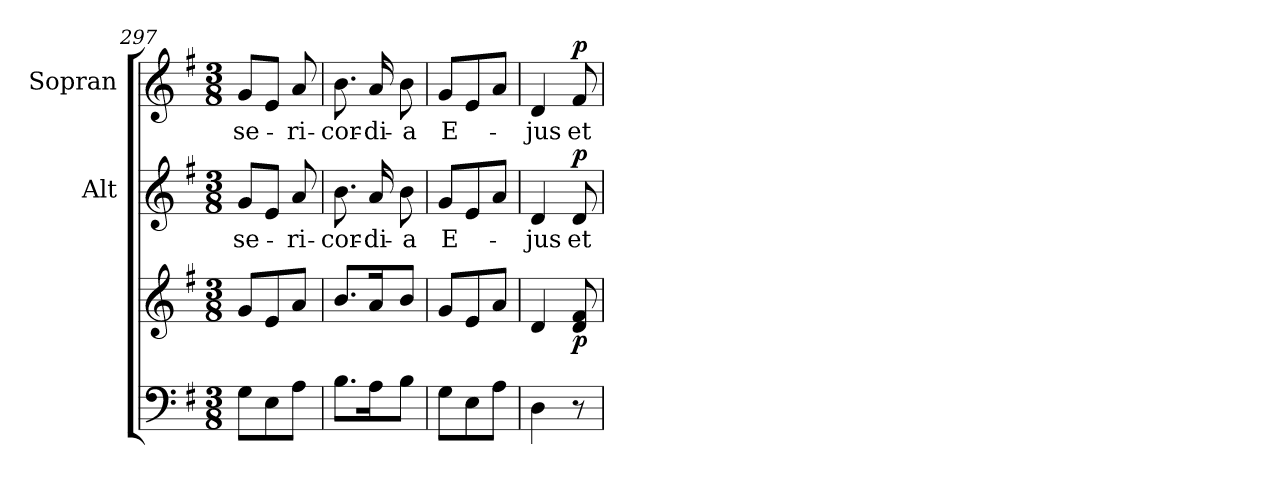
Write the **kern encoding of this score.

**kern	**kern	**dynam	**kern	**text	**dynam	**kern	**text	**dynam
*part3	*part3	*part3	*part2	*part2	*part2	*part1	*part1	*part1
*staff4	*staff3	*staff3/4	*staff2	*staff2	*staff2	*staff1	*staff1	*staff1
*	*	*	*I"Alt	*	*	*I"Sopran	*	*
*	*	*	*I'A.	*	*	*I'S.	*	*
*clefF4	*clefG2	*	*clefG2	*	*	*clefG2	*	*
*k[f#]	*k[f#]	*	*k[f#]	*	*	*k[f#]	*	*
*G:	*G:	*	*G:	*	*	*G:	*	*
*M3/8	*M3/8	*	*M3/8	*	*	*M3/8	*	*
=297	=297	=297	=297	=297	=297	=297	=297	=297
!	!	!	!	!LO:LY:b	!	!	!LO:LY:b	!
8G\L	8g/L	.	8g/L	-se-	.	8g/L	-se-	.
8E\	8e/	.	8e/J	.	.	8e/J	.	.
!	!	!	!	!LO:LY:b	!	!	!LO:LY:b	!
8A\J	8a/J	.	8a/	-ri-	.	8a/	-ri-	.
=298	=298	=298	=298	=298	=298	=298	=298	=298
!	!	!	!	!LO:LY:b	!	!	!LO:LY:b	!
8.B\L	8.b/L	.	8.b\	-cor-	.	8.b\	-cor-	.
!	!	!	!	!LO:LY:b	!	!	!LO:LY:b	!
16A\k	16a/k	.	16a/	-di-	.	16a/	-di-	.
!	!	!	!	!LO:LY:b	!	!	!LO:LY:b	!
8B\J	8b/J	.	8b\	-a	.	8b\	-a	.
=299	=299	=299	=299	=299	=299	=299	=299	=299
!	!	!	!	!LO:LY:b	!	!	!LO:LY:b	!
8G\L	8g/L	.	8g/L	E-	.	8g/L	E-	.
8E\	8e/	.	8e/	.	.	8e/	.	.
8A\J	8a/J	.	8a/J	.	.	8a/J	.	.
=300	=300	=300	=300	=300	=300	=300	=300	=300
!	!	!	!	!LO:LY:b	!	!	!LO:LY:b	!
4D\	4d/	.	4d/	-jus	.	4d/	-jus	.
!	!	!LO:DY:b	!	!LO:LY:b	!LO:DY:a	!	!LO:LY:b	!LO:DY:a
8r	8d/ 8f#/	p	8d/	et	p	8f#/	et	p
=	=	=	=	=	=	=	=	=
*-	*-	*-	*-	*-	*-	*-	*-	*-
